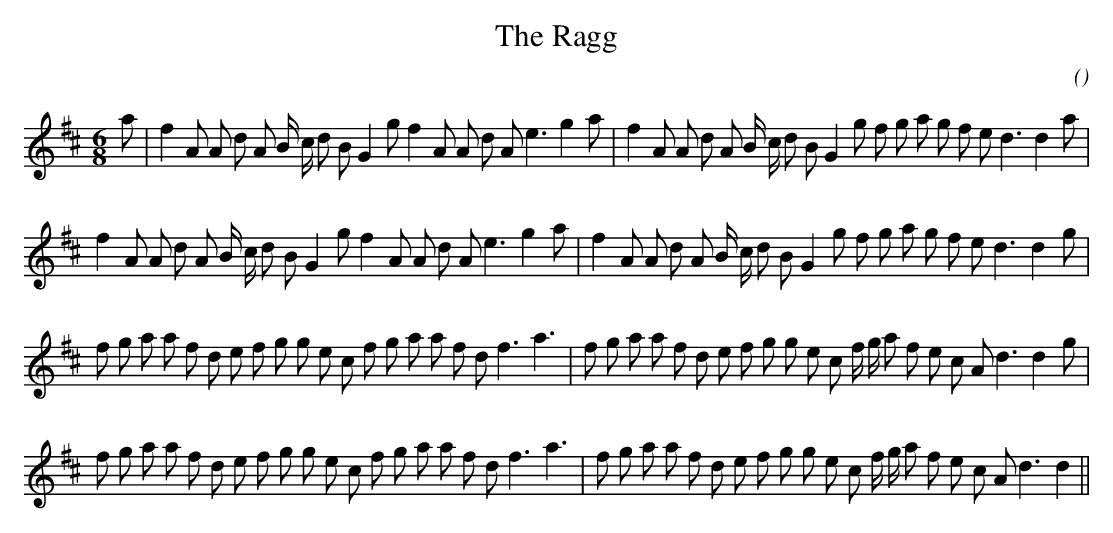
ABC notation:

X:1
T: The Ragg
C:
O:
M:6/8
K:D
K:D
M:6/8
L:1/16
a2 |f4 A2 A2 d2 A2 B c d2 B2 G4 g2 f4 A2 A2 d2 A2 e6 g4 a2 |f4 A2 A2 d2 A2 B c d2 B2 G4 g2 f2 g2 a2 g2 f2 e2 d6 d4 a2 |
f4 A2 A2 d2 A2 B c d2 B2 G4 g2 f4 A2 A2 d2 A2 e6 g4 a2 |f4 A2 A2 d2 A2 B c d2 B2 G4 g2 f2 g2 a2 g2 f2 e2 d6 d4 g2 |
f2 g2 a2 a2 f2 d2 e2 f2 g2 g2 e2 c2 f2 g2 a2 a2 f2 d2 f6 a6 |f2 g2 a2 a2 f2 d2 e2 f2 g2 g2 e2 c2 f g a2 f2 e2 c2 A2 d6 d4 g2 |
f2 g2 a2 a2 f2 d2 e2 f2 g2 g2 e2 c2 f2 g2 a2 a2 f2 d2 f6 a6 |f2 g2 a2 a2 f2 d2 e2 f2 g2 g2 e2 c2 f g a2 f2 e2 c2 A2 d6 d4 ||
